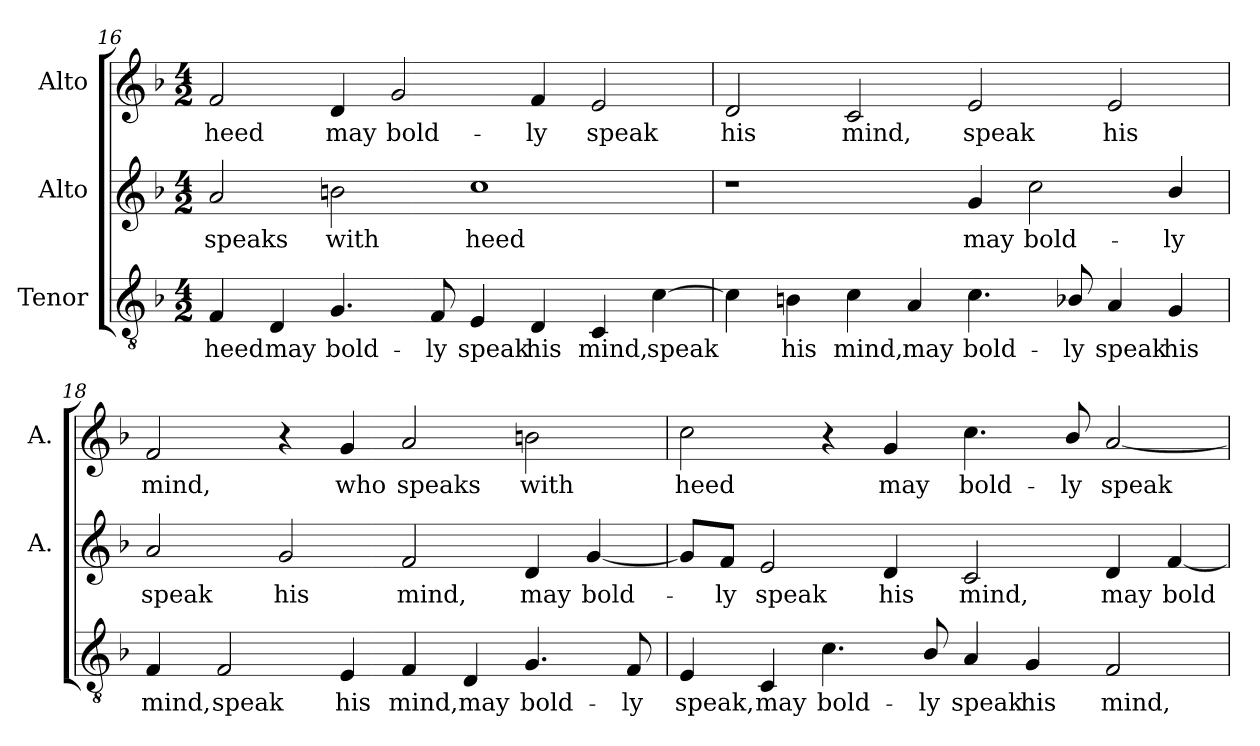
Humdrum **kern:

**kern	**text	**kern	**text	**kern	**text
*part3	*part3	*part2	*part2	*part1	*part1
*staff3	*staff3	*staff2	*staff2	*staff1	*staff1
*I"Tenor	*	*I"Alto	*	*I"Alto	*
*	*	*I'A.	*	*I'A.	*
!!LO:PB:g=z
*clefGv2	*	*clefG2	*	*clefG2	*
*ITrd7c12	*	*	*	*	*
*k[b-]	*	*k[b-]	*	*k[b-]	*
*F:	*	*F:	*	*F:	*
*M4/2	*	*M4/2	*	*M4/2	*
=16	=16	=16	=16	=16	=16
!	!LO:LY:b:color=#000000	!	!	!	!
!	!	!	!LO:LY:b:color=#000000	!	!
!	!	!	!	!	!LO:LY:b:color=#000000
4FFi/	heed	2ai/	speaks	2fi/	heed
!	!LO:LY:b:color=#000000	!	!	!	!
4DDi/	may	.	.	.	.
!	!LO:LY:b:color=#000000	!	!	!	!
!	!	!	!LO:LY:b:color=#000000	!	!
!	!	!	!	!	!LO:LY:b:color=#000000
4.GGi/	bold-	2bni\	with	4di/	may
!	!	!	!	!	!LO:LY:b:color=#000000
.	.	.	.	2gi/	bold-
!	!LO:LY:b:color=#000000	!	!	!	!
8FFi/	-ly	.	.	.	.
!	!LO:LY:b:color=#000000	!	!	!	!
!	!	!	!LO:LY:b:color=#000000	!	!
4EEi/	speak	1cci	heed	.	.
!	!LO:LY:b:color=#000000	!	!	!	!
!	!	!	!	!	!LO:LY:b:color=#000000
4DDi/	his	.	.	4fi/	-ly
!	!LO:LY:b:color=#000000	!	!	!	!
!	!	!	!	!	!LO:LY:b:color=#000000
4CCi/	mind,	.	.	2ei/	speak
!	!LO:LY:b:color=#000000	!	!	!	!
[4Ci\	speak	.	.	.	.
=17	=17	=17	=17	=17	=17
!	!	!	!	!	!LO:LY:b:color=#000000
4Ci\]	.	1r	.	2di/	his
!	!LO:LY:b:color=#000000	!	!	!	!
4BBni\	his	.	.	.	.
!	!LO:LY:b:color=#000000	!	!	!	!
!	!	!	!	!	!LO:LY:b:color=#000000
4Ci\	mind,	.	.	2ci/	mind,
!	!LO:LY:b:color=#000000	!	!	!	!
4AAi/	may	.	.	.	.
!	!LO:LY:b:color=#000000	!	!	!	!
!	!	!	!LO:LY:b:color=#000000	!	!
!	!	!	!	!	!LO:LY:b:color=#000000
4.Ci\	bold-	4gi/	may	2ei/	speak
!	!	!	!LO:LY:b:color=#000000	!	!
.	.	2cci\	bold-	.	.
!	!LO:LY:b:color=#000000	!	!	!	!
8BB-Xi/	-ly	.	.	.	.
!	!LO:LY:b:color=#000000	!	!	!	!
!	!	!	!	!	!LO:LY:b:color=#000000
4AAi/	speak	.	.	2ei/	his
!	!LO:LY:b:color=#000000	!	!	!	!
!	!	!	!LO:LY:b:color=#000000	!	!
4GGi/	his	4b-i/	-ly	.	.
=18	=18	=18	=18	=18	=18
!	!LO:LY:b:color=#000000	!	!	!	!
!	!	!	!LO:LY:b:color=#000000	!	!
!	!	!	!	!	!LO:LY:b:color=#000000
4FFi/	mind,	2ai/	speak	2fi/	mind,
!	!LO:LY:b:color=#000000	!	!	!	!
2FFi/	speak	.	.	.	.
!	!	!	!LO:LY:b:color=#000000	!	!
.	.	2gi/	his	4r	.
!	!LO:LY:b:color=#000000	!	!	!	!
!	!	!	!	!	!LO:LY:b:color=#000000
4EEi/	his	.	.	4gi/	who
!	!LO:LY:b:color=#000000	!	!	!	!
!	!	!	!LO:LY:b:color=#000000	!	!
!	!	!	!	!	!LO:LY:b:color=#000000
4FFi/	mind,	2fi/	mind,	2ai/	speaks
!	!LO:LY:b:color=#000000	!	!	!	!
4DDi/	may	.	.	.	.
!	!LO:LY:b:color=#000000	!	!	!	!
!	!	!	!LO:LY:b:color=#000000	!	!
!	!	!	!	!	!LO:LY:b:color=#000000
4.GGi/	bold-	4di/	may	2bni\	with
!	!	!	!LO:LY:b:color=#000000	!	!
.	.	[4gi/	bold-	.	.
!	!LO:LY:b:color=#000000	!	!	!	!
8FFi/	-ly	.	.	.	.
!!LO:LB:g=z
=19	=19	=19	=19	=19	=19
!	!LO:LY:b:color=#000000	!	!	!	!
!	!	!	!	!	!LO:LY:b:color=#000000
4EEi/	speak,	8gi/L]	.	2cci\	heed
!	!	!	!LO:LY:b:color=#000000	!	!
.	.	8fi/J	-ly	.	.
!	!LO:LY:b:color=#000000	!	!	!	!
!	!	!	!LO:LY:b:color=#000000	!	!
4CCi/	may	2ei/	speak	.	.
!	!LO:LY:b:color=#000000	!	!	!	!
4.Ci\	bold-	.	.	4r	.
!	!	!	!LO:LY:b:color=#000000	!	!
!	!	!	!	!	!LO:LY:b:color=#000000
.	.	4di/	his	4gi/	may
!	!LO:LY:b:color=#000000	!	!	!	!
8BB-i/	-ly	.	.	.	.
!	!LO:LY:b:color=#000000	!	!	!	!
!	!	!	!LO:LY:b:color=#000000	!	!
!	!	!	!	!	!LO:LY:b:color=#000000
4AAi/	speak	2ci/	mind,	4.cci\	bold-
!	!LO:LY:b:color=#000000	!	!	!	!
4GGi/	his	.	.	.	.
!	!	!	!	!	!LO:LY:b:color=#000000
.	.	.	.	8b-i/	-ly
!	!LO:LY:b:color=#000000	!	!	!	!
!	!	!	!LO:LY:b:color=#000000	!	!
!	!	!	!	!	!LO:LY:b:color=#000000
2FFi/	mind,	4di/	may	[2ai/	speak
!	!	!	!LO:LY:b:color=#000000	!	!
.	.	[4fi/	bold-	.	.
=	=	=	=	=	=
*-	*-	*-	*-	*-	*-
